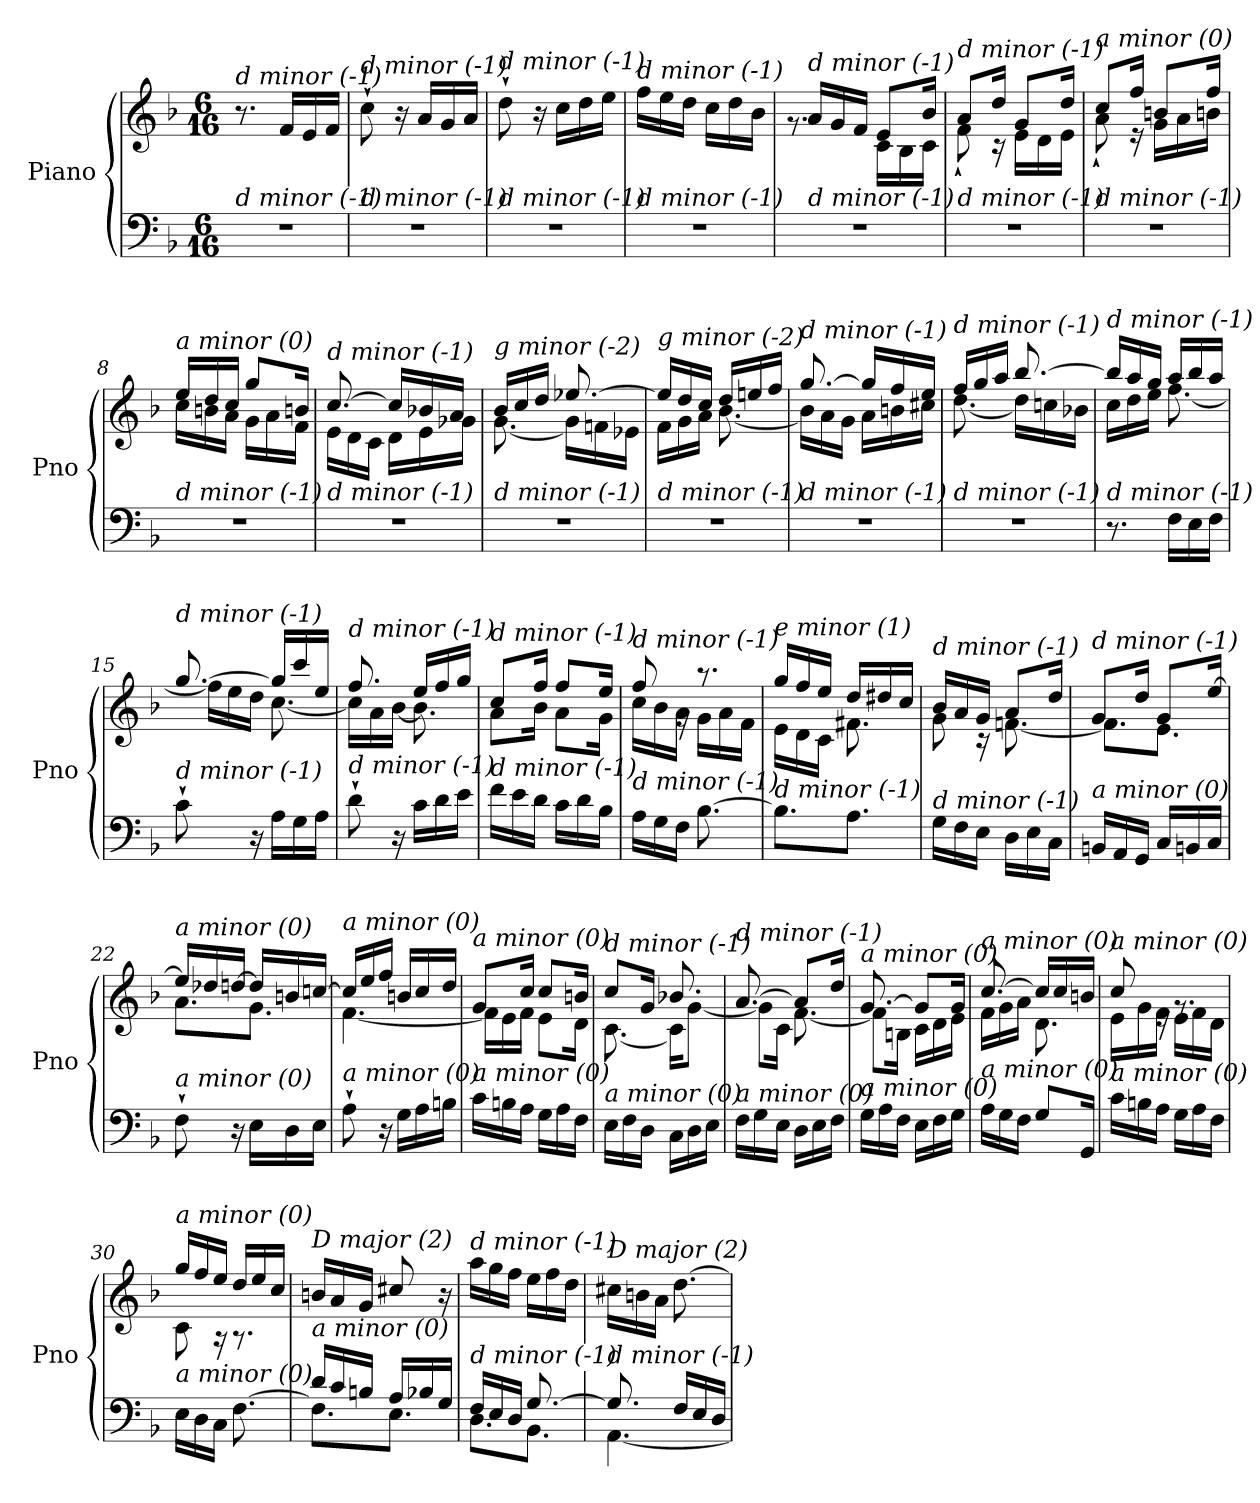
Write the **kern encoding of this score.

**kern	**kern
*part1	*part1
*staff2	*staff1
*I"Piano	*
*I'Pno	*
*clefF4	*clefG2
*k[b-]	*k[b-]
*M6/16	*M6/16
=1	=1
!	!LO:TX:i:t=d minor (-1)
!LO:TX:i:t=d minor (-1)	!
4.r	8.r
.	16f/LL
.	16e/
.	16f/JJ
=2	=2
!	!LO:TX:i:t=d minor (-1)
!LO:TX:i:t=d minor (-1)	!
4.r	8cc`\
.	16r
.	16a/LL
.	16g/
.	16a/JJ
=3	=3
!	!LO:TX:i:t=d minor (-1)
!LO:TX:i:t=d minor (-1)	!
4.r	8dd`\
.	16r
.	16cc\LL
.	16dd\
.	16ee\JJ
=4	=4
!	!LO:TX:i:t=d minor (-1)
!LO:TX:i:t=d minor (-1)	!
4.r	16ff\LL
.	16ee\
.	16dd\JJ
.	16cc\LL
.	16dd\
.	16b-\JJ
=5	=5
*	*^
!	!LO:TX:i:t=d minor (-1)	!
!LO:TX:i:t=d minor (-1)	!	!
4.r	16a/LL	8.rg
.	16g/	.
.	16f/JJ	.
.	8e/L	16c\LL
.	.	16B-\
.	16b-/Jk	16c\JJ
=6	=6	=6
!	!LO:TX:i:t=d minor (-1)	!
!LO:TX:i:t=d minor (-1)	!	!
4.r	8a/L	8f`\
.	16dd/Jk	16r
.	8g/L	16e\LL
.	.	16d\
.	16dd/Jk	16e\JJ
=7	=7	=7
!	!LO:TX:i:t=a minor (0)	!
!LO:TX:i:t=d minor (-1)	!	!
4.r	8cc/L	8a`\
.	16ff/Jk	16r
.	8bn/L	16g\LL
.	.	16a\
.	16ff/Jk	16bn\JJ
!!LO:LB:g=z	!!
=8	=8	=8
!	!LO:TX:i:t=a minor (0)	!
!LO:TX:i:t=d minor (-1)	!	!
4.r	16ee/LL	16cc\LL
.	16dd/	16bn\
.	16cc/JJ	16a\JJ
.	8gg/L	16g\LL
.	.	16a\
.	16bn/Jk	16f\JJ
=9	=9	=9
!	!LO:TX:i:t=d minor (-1)	!
!LO:TX:i:t=d minor (-1)	!	!
4.r	[8.cc/	16e\LL
.	.	16d\
.	.	16c\JJ
.	16cc/LL]	16d\LL
.	16b-X/	16e\
.	16a/JJ	16g-Xi\JJ
=10	=10	=10
!	!LO:TX:i:t=g minor (-2)	!
!LO:TX:i:t=d minor (-1)	!	!
4.r	16b-/LL	[8.g\
.	16cc/	.
.	16dd/JJ	.
.	[8.ee-X/	16g\LL]
.	.	16fn\
.	.	16e-X\JJ
=11	=11	=11
!	!LO:TX:i:t=g minor (-2)	!
!LO:TX:i:t=d minor (-1)	!	!
4.r	16ee-/LL]	16f\LL
.	16dd/	16g\
.	16cc/JJ	16a\JJ
.	16dd/LL	[8.b-\
.	16een/	.
.	16ff/JJ	.
=12	=12	=12
!	!LO:TX:i:t=d minor (-1)	!
!LO:TX:i:t=d minor (-1)	!	!
4.r	[8.gg/	16b-\LL]
.	.	16a\
.	.	16g\JJ
.	16gg/LL]	16a\LL
.	16ff/	16bn\
.	16ee/JJ	16cc#X\JJ
=13	=13	=13
!	!LO:TX:i:t=d minor (-1)	!
!LO:TX:i:t=d minor (-1)	!	!
4.r	16ff/LL	[8.dd\
.	16gg/	.
.	16aa/JJ	.
.	[8.bb-/	16dd\LL]
.	.	16ccn\
.	.	16b-X\JJ
!!LO:LB:g=z	!!
=14	=14	=14
!	!LO:TX:i:t=d minor (-1)	!
!LO:TX:i:t=d minor (-1)	!	!
8.r	16bb-/LL]	16cc\LL
.	16aa/	16dd\
.	16gg/JJ	16ee\JJ
16F\LL	16aa/LL	[8.ff\
16E\	16bb-/	.
16F\JJ	16aa/JJ	.
=15	=15	=15
!	!LO:TX:i:t=d minor (-1)	!
!LO:TX:i:t=d minor (-1)	!	!
8c`\	[8.gg/	16ff\LL]
.	.	16ee\
16r	.	16dd\JJ
16A\LL	16gg/LL]	[8.cc\
16G\	16ccc/	.
16A\JJ	16ee/JJ	.
=16	=16	=16
!	!LO:TX:i:t=d minor (-1)	!
!LO:TX:i:t=d minor (-1)	!	!
8d`\	8.ff/	16cc\LL]
.	.	16a\
16r	.	[16b-\JJ
16c\LL	16ee/LL	8.b-\]
16d\	16ff/	.
16e\JJ	16gg/JJ	.
=17	=17	=17
!	!LO:TX:i:t=d minor (-1)	!
!LO:TX:i:t=d minor (-1)	!	!
16f\LL	8cc/L	8a\L
16e\	.	.
16d\JJ	16ff/Jk	16b-\Jk
16c\LL	8ff/L	8a\L
16d\	.	.
16B-\JJ	16ee/Jk	16g\Jk
=18	=18	=18
!	!LO:TX:i:t=d minor (-1)	!
!LO:TX:i:t=d minor (-1)	!	!
16A\LL	8ff/	16cc\LL
16G\	.	16b-\
16F\JJ	16rg	16a\JJ
[8.B-\	8.r	16g\LL
.	.	16a\
.	.	16f\JJ
=19	=19	=19
!	!LO:TX:i:t=e minor (1)	!
!LO:TX:i:t=d minor (-1)	!	!
8.B-\L]	16gg/LL	16e\LL
.	16ff/	16d\
.	16ee/JJ	16c\JJ
8.A\J	16dd/LL	8.f#X\
.	16dd#Xi/	.
.	16cc/JJ	.
!!LO:LB:g=z	!!
=20	=20	=20
!	!LO:TX:i:t=d minor (-1)	!
!LO:TX:i:t=d minor (-1)	!	!
16G\LL	16b-/LL	8g\
16F\	16a/	.
16E\JJ	16g/JJ	16r
16D\LL	8a/L	[8.fn\
16E\	.	.
16C\JJ	16dd/Jk	.
=21	=21	=21
!	!LO:TX:i:t=d minor (-1)	!
!LO:TX:i:t=a minor (0)	!	!
16BBn/LL	8g/L	8.f\L]
16AA/	.	.
16GG/JJ	16dd/Jk	.
16C/LL	8g/L	8.e\J
16BBn/	.	.
16C/JJ	[16ee/Jk	.
=22	=22	=22
!	!LO:TX:i:t=a minor (0)	!
!LO:TX:i:t=a minor (0)	!	!
8F`\	16ee/LL]	8.a\L
.	16dd-Xi/	.
16r	[16dd/JJ	.
16E\LL	16dd/LL]	8.g\J
16D\	16bn/	.
16E\JJ	[16ccn/JJ	.
=23	=23	=23
!	!LO:TX:i:t=a minor (0)	!
!LO:TX:i:t=a minor (0)	!	!
8A`\	16cc/LL]	[4.f\
.	16ee/	.
16r	16ff/JJ	.
16G\LL	16bn/LL	.
16A\	16cc/	.
16Bn\JJ	16dd/JJ	.
=24	=24	=24
!	!LO:TX:i:t=a minor (0)	!
!LO:TX:i:t=a minor (0)	!	!
16c\LL	8g/L	16f\LL]
16Bn\	.	16e\
16A\JJ	16cc/Jk	16f\JJ
16G\LL	8cc/L	8e\L
16A\	.	.
16F\JJ	16bn/Jk	16d\Jk
=25	=25	=25
!	!LO:TX:i:t=d minor (-1)	!
!LO:TX:i:t=a minor (0)	!	!
16E\LL	8cc/L	[8.c\
16F\	.	.
16D\JJ	16g/Jk	.
16C\LL	8.b-X/	16c\KL]
16D\	.	[8g\J
16E\JJ	.	.
!!LO:LB:g=z	!!
=26	=26	=26
!	!LO:TX:i:t=d minor (-1)	!
!LO:TX:i:t=a minor (0)	!	!
16F\LL	[8.a/	8g\L]
16G\	.	.
16E\JJ	.	16c\Jk
16D\LL	8a/L]	[8.f\
16E\	.	.
16F\JJ	16dd/Jk	.
=27	=27	=27
!	!LO:TX:i:t=a minor (0)	!
!LO:TX:i:t=a minor (0)	!	!
16G\LL	[8.g/	8f\L]
16A\	.	.
16F\JJ	.	16Bn\Jk
16E\LL	8g/L]	16c\LL
16F\	.	16d\
16G\JJ	16g/Jk	16e\JJ
=28	=28	=28
!	!LO:TX:i:t=a minor (0)	!
!LO:TX:i:t=a minor (0)	!	!
16A\LL	[8.cc/	16f\LL
16G\	.	16g\
16F\JJ	.	16a\JJ
8G\L	16cc/LL]	8.d\
.	16cc/	.
16GG/Jk	16bn/JJ	.
=29	=29	=29
!	!LO:TX:i:t=a minor (0)	!
!LO:TX:i:t=a minor (0)	!	!
16c\LL	8cc/	16e\LL
16Bn\	.	16g\
16A\JJ	16re	16f\JJ
16G\LL	8.rg	16e\LL
16A\	.	16f\
16F\JJ	.	16d\JJ
=30	=30	=30
!	!LO:TX:i:t=a minor (0)	!
!LO:TX:i:t=a minor (0)	!	!
16E\LL	16gg/LL	8c\
16D\	16ff/	.
16C\JJ	16ee/JJ	16r
[8.F\	16dd/LL	8.r
.	16ee/	.
.	16cc/JJ	.
*	*v	*v
=31	=31
*^	*
!	!	!LO:TX:i:t=D major (2)
!LO:TX:i:t=a minor (0)	!	!
16d/LL	8.F\L]	16bn/LL
16c/	.	16a/
16Bn/JJ	.	16g/JJ
16A/LL	8.E\J	8cc#X/
16B-X/	.	.
16G/JJ	.	16r
!!LO:PB:g=z
=32	=32	=32
!	!	!LO:TX:i:t=d minor (-1)
!LO:TX:i:t=d minor (-1)	!	!
16F/LL	8.D\L	16aa\LL
16E/	.	16gg\
16D/JJ	.	16ff\JJ
[8.G/	8.BB-\J	16ee\LL
.	.	16ff\
.	.	16dd\JJ
=33	=33	=33
!	!	!LO:TX:i:t=D major (2)
!LO:TX:i:t=d minor (-1)	!	!
8.G/]	[4.AA\	16cc#X\LL
.	.	16bn\
.	.	16a\JJ
16F/LL	.	[8.dd\
16E/	.	.
16D/JJ	.	.
*v	*v	*
=	=
*-	*-
